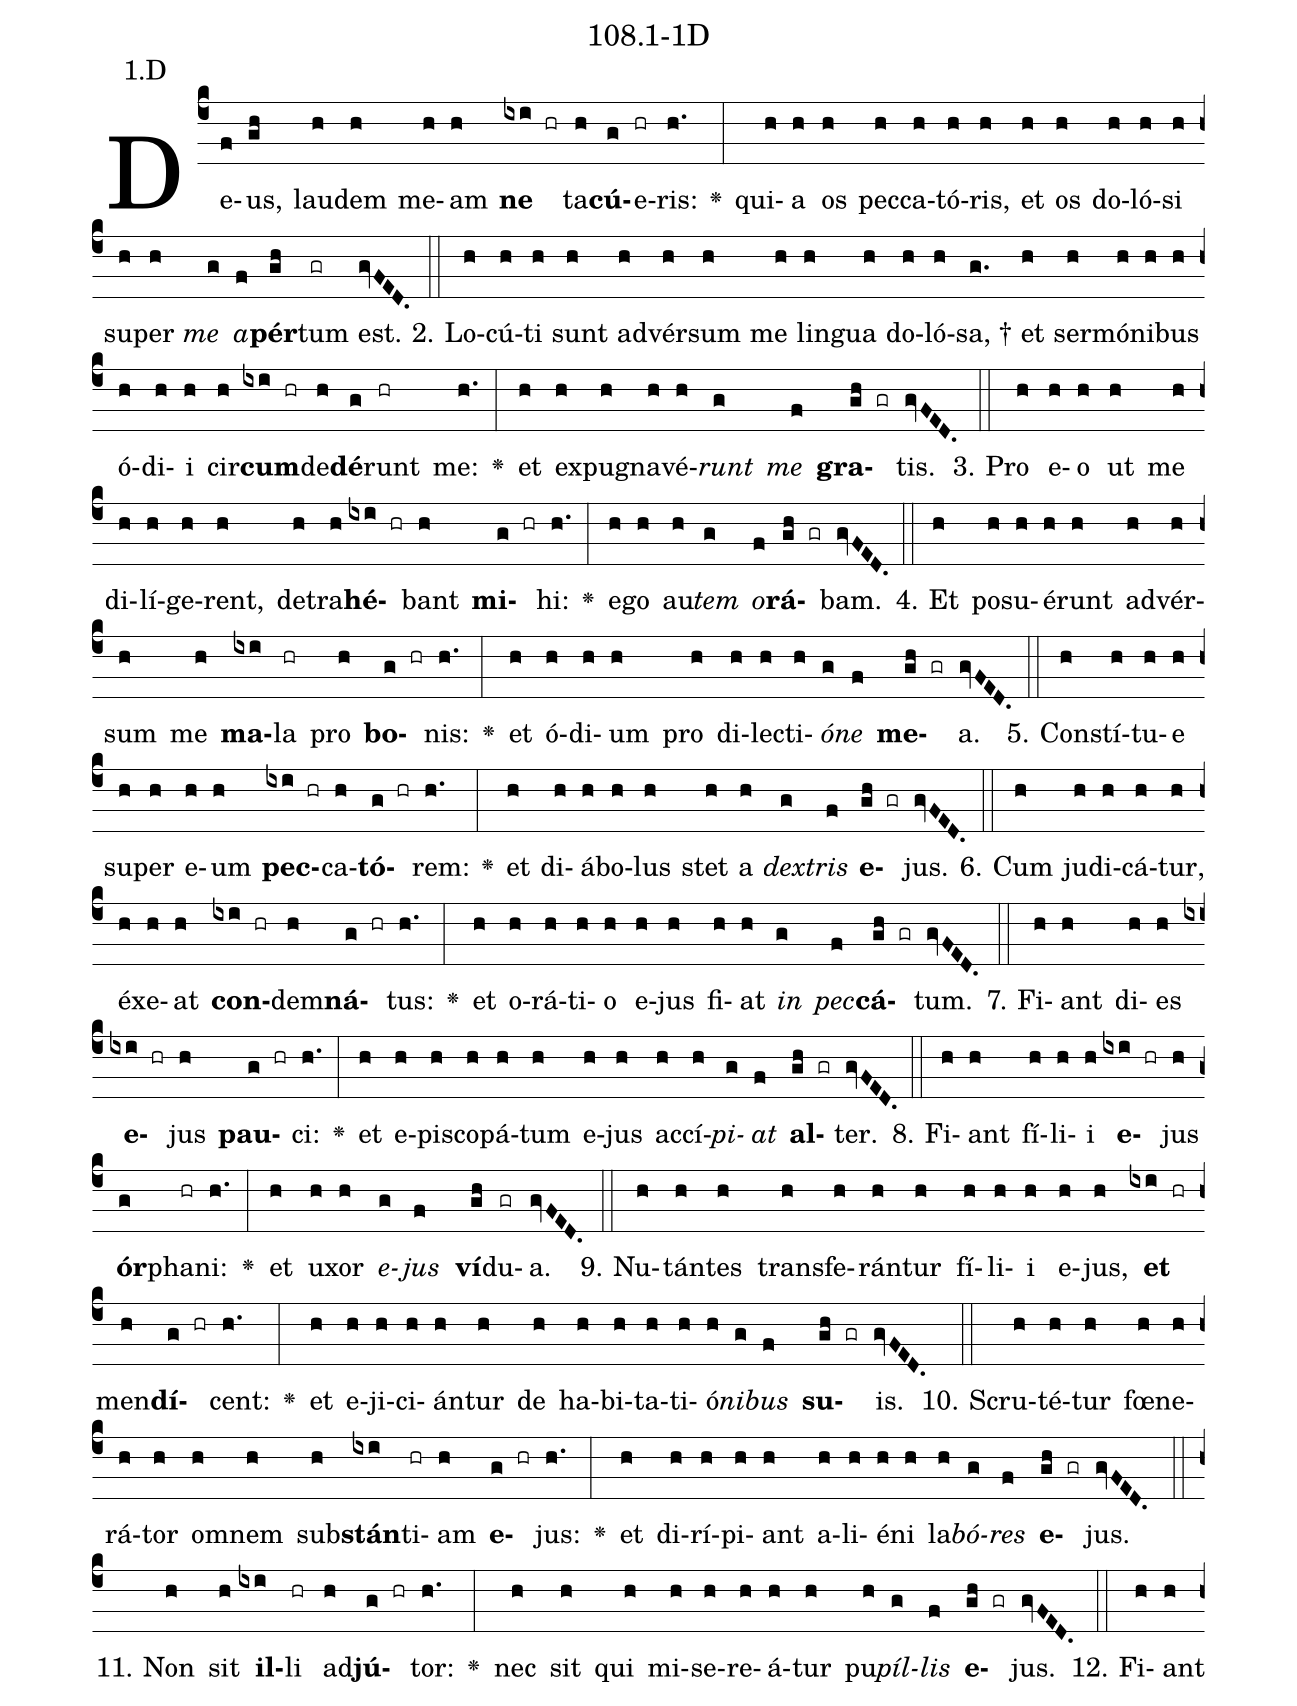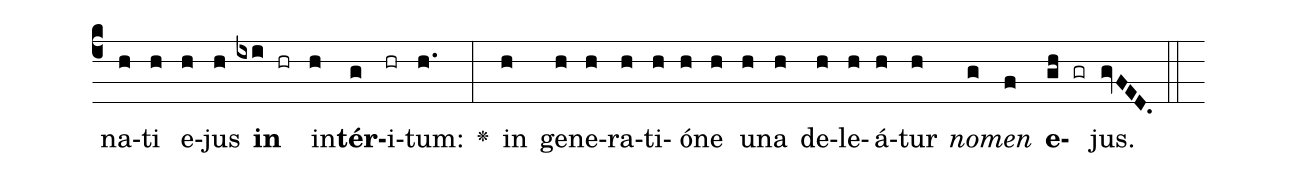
name: 108.1-1D;
annotation: 1.D;
%%
(c4)De(f)us,(gh) lau(h)dem(h) me(h)am(h) <b>ne</b>(ixi hr) ta(h)<b>cú</b>(g)e(hr)ris:(h.) <v>\greheightstar</v>(:) qui(h)a(h) os(h) pec(h)ca(h)tó(h)ris,(h) et(h) os(h) do(h)ló(h)si(h) su(h)per(h) <i>me</i>(g) <i>a</i>(f)<b>pér</b>(gh)tum(gr) est.(gvFED.) (::)
2. Lo(h)cú(h)ti(h) sunt(h) ad(h)vér(h)sum(h) me(h) lin(h)gua(h) do(h)ló(h)sa, †(g.) et(h) ser(h)mó(h)ni(h)bus(h) ó(h)di(h)i(h) cir(h)<b>cum</b>(ixi hr)de(h)<b>dé</b>(g)runt(hr) me:(h.) <v>\greheightstar</v>(:) et(h) ex(h)pu(h)gna(h)vé(h)<i>runt</i>(g) <i>me</i>(f) <b>gra</b>(gh gr)tis.(gvFED.) (::)
3. Pro(h) e(h)o(h) ut(h) me(h) di(h)lí(h)ge(h)rent,(h) de(h)tra(h)<b>hé</b>(ixi hr)bant(h) <b>mi</b>(g hr)hi:(h.) <v>\greheightstar</v>(:) e(h)go(h) au(h)<i>tem</i>(g) <i>o</i>(f)<b>rá</b>(gh gr)bam.(gvFED.) (::)
4. Et(h) po(h)su(h)é(h)runt(h) ad(h)vér(h)sum(h) me(h) <b>ma</b>(ixi)la(hr) pro(h) <b>bo</b>(g hr)nis:(h.) <v>\greheightstar</v>(:) et(h) ó(h)di(h)um(h) pro(h) di(h)lec(h)ti(h)<i>ó</i>(g)<i>ne</i>(f) <b>me</b>(gh gr)a.(gvFED.) (::)
5. Con(h)stí(h)tu(h)e(h) su(h)per(h) e(h)um(h) <b>pec</b>(ixi hr)ca(h)<b>tó</b>(g hr)rem:(h.) <v>\greheightstar</v>(:) et(h) di(h)á(h)bo(h)lus(h) stet(h) a(h) <i>dex</i>(g)<i>tris</i>(f) <b>e</b>(gh gr)jus.(gvFED.) (::)
6. Cum(h) ju(h)di(h)cá(h)tur,(h) éx(h)e(h)at(h) <b>con</b>(ixi hr)dem(h)<b>ná</b>(g hr)tus:(h.) <v>\greheightstar</v>(:) et(h) o(h)rá(h)ti(h)o(h) e(h)jus(h) fi(h)at(h) <i>in</i>(g) <i>pec</i>(f)<b>cá</b>(gh gr)tum.(gvFED.) (::)
7. Fi(h)ant(h) di(h)es(h) <b>e</b>(ixi hr)jus(h) <b>pau</b>(g hr)ci:(h.) <v>\greheightstar</v>(:) et(h) e(h)pis(h)co(h)pá(h)tum(h) e(h)jus(h) ac(h)cí(h)<i>pi</i>(g)<i>at</i>(f) <b>al</b>(gh gr)ter.(gvFED.) (::)
8. Fi(h)ant(h) fí(h)li(h)i(h) <b>e</b>(ixi hr)jus(h) <b>ór</b>(g)pha(hr)ni:(h.) <v>\greheightstar</v>(:) et(h) u(h)xor(h) <i>e</i>(g)<i>jus</i>(f) <b>ví</b>(gh)du(gr)a.(gvFED.) (::)
9. Nu(h)tán(h)tes(h) trans(h)fe(h)rán(h)tur(h) fí(h)li(h)i(h) e(h)jus,(h) <b>et</b>(ixi hr) men(h)<b>dí</b>(g hr)cent:(h.) <v>\greheightstar</v>(:) et(h) e(h)ji(h)ci(h)án(h)tur(h) de(h) ha(h)bi(h)ta(h)ti(h)ó(h)<i>ni</i>(g)<i>bus</i>(f) <b>su</b>(gh gr)is.(gvFED.) (::)
10. Scru(h)té(h)tur(h) fœ(h)ne(h)rá(h)tor(h) om(h)nem(h) sub(h)<b>stán</b>(ixi)ti(hr)am(h) <b>e</b>(g hr)jus:(h.) <v>\greheightstar</v>(:) et(h) di(h)rí(h)pi(h)ant(h) a(h)li(h)é(h)ni(h) la(h)<i>bó</i>(g)<i>res</i>(f) <b>e</b>(gh gr)jus.(gvFED.) (::)
11. Non(h) sit(h) <b>il</b>(ixi)li(hr) ad(h)<b>jú</b>(g hr)tor:(h.) <v>\greheightstar</v>(:) nec(h) sit(h) qui(h) mi(h)se(h)re(h)á(h)tur(h) pu(h)<i>píl</i>(g)<i>lis</i>(f) <b>e</b>(gh gr)jus.(gvFED.) (::)
12. Fi(h)ant(h) na(h)ti(h) e(h)jus(h) <b>in</b>(ixi hr) in(h)<b>tér</b>(g)i(hr)tum:(h.) <v>\greheightstar</v>(:) in(h) ge(h)ne(h)ra(h)ti(h)ó(h)ne(h) u(h)na(h) de(h)le(h)á(h)tur(h) <i>no</i>(g)<i>men</i>(f) <b>e</b>(gh gr)jus.(gvFED.) (::)
